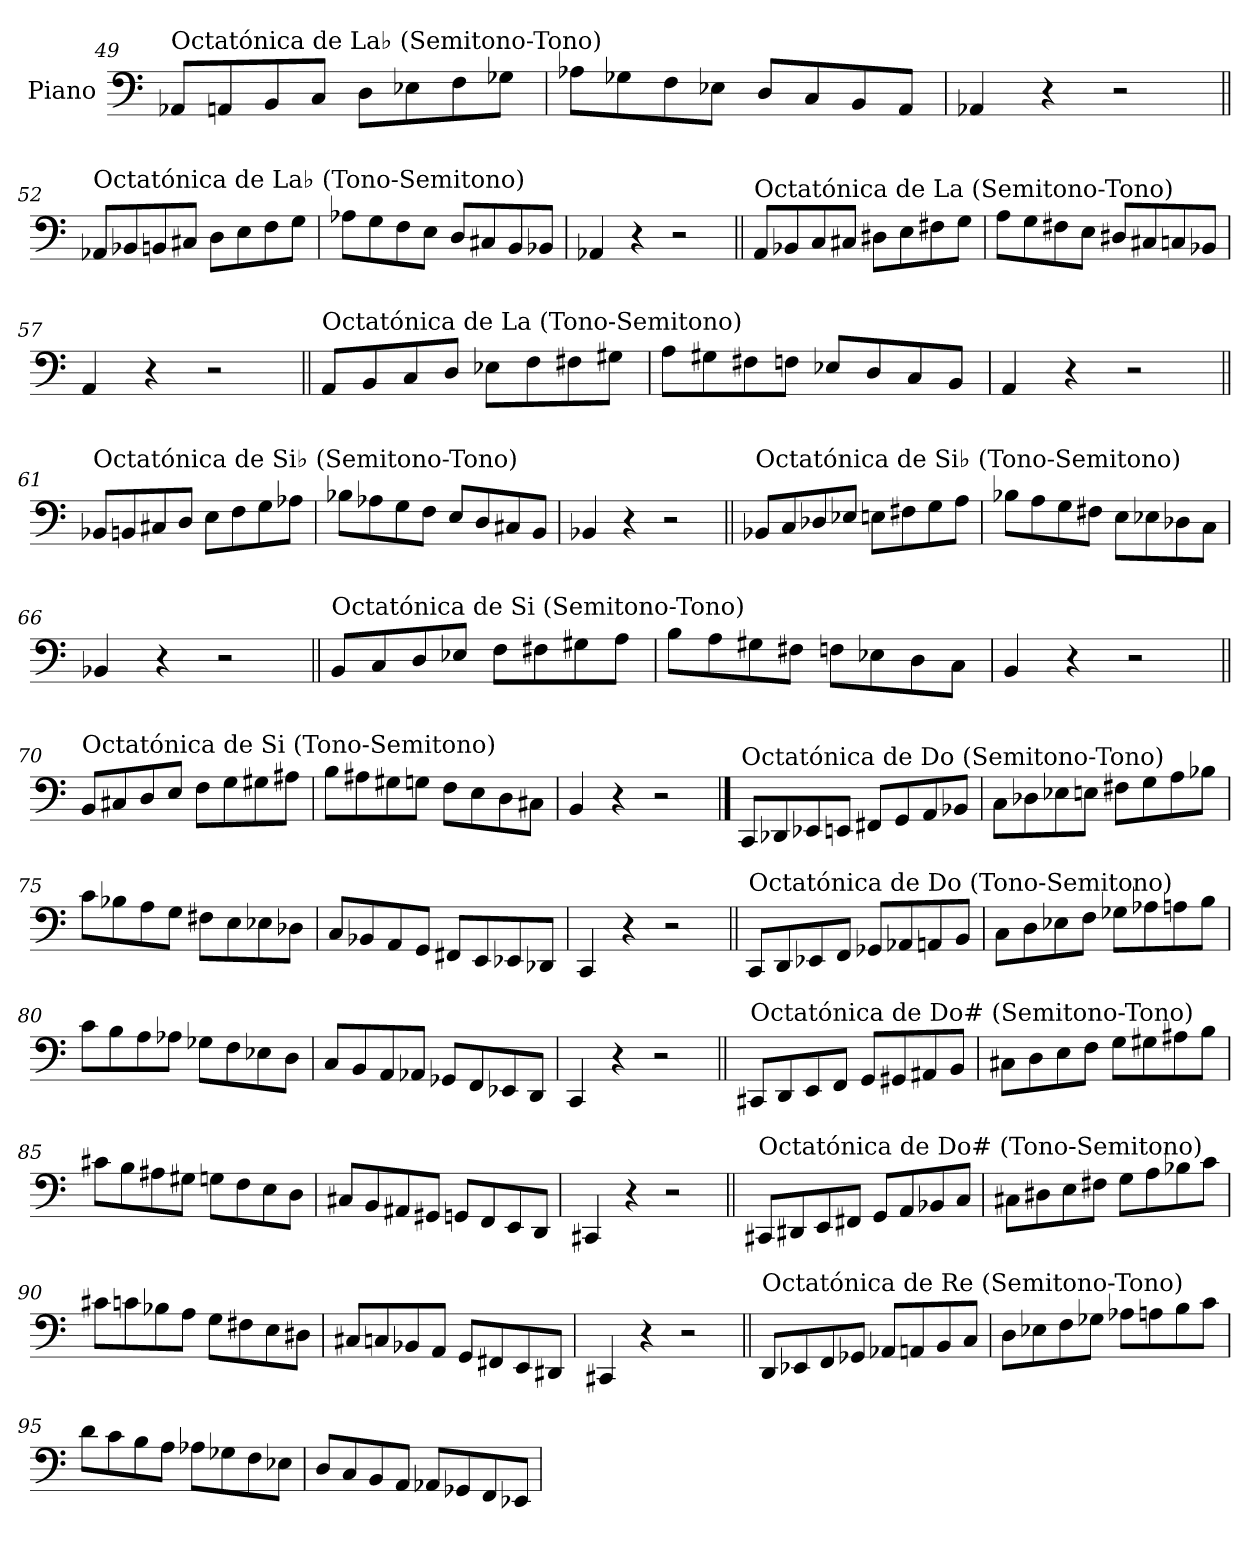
**kern
*part1
*staff1
*I"Piano
*I'Pno.
!!LO:LB:g=z
*clefF4
*k[]
=49
!LO:TX:a:t=Octatónica de La♭ (Semitono-Tono)
8AA-X/L
8AAn/
8BB/
8C/J
8D\L
8E-X\
8F\
8G-X\J
=50
8A-X\L
8G-X\
8F\
8E-X\J
8D/L
8C/
8BB/
8AA/J
=51
4AA-X/
4r
2r
=52||
!LO:TX:a:t=Octatónica de La♭ (Tono-Semitono)
8AA-X/L
8BB-X/
8BBn/
8C#X/J
8D\L
8E\
8F\
8G\J
=53
8A-X\L
8G\
8F\
8E\J
8D/L
8C#X/
8BB/
8BB-X/J
=54
4AA-X/
4r
2r
!!LO:LB:g=z
=55||
!LO:TX:a:t=Octatónica de La (Semitono-Tono)
8AA/L
8BB-X/
8C/
8C#X/J
8D#X\L
8E\
8F#X\
8G\J
=56
8A\L
8G\
8F#X\
8E\J
8D#X/L
8C#X/
8Cn/
8BB-X/J
=57
4AA/
4r
2r
=58||
!LO:TX:a:t=Octatónica de La (Tono-Semitono)
8AA/L
8BB/
8C/
8D/J
8E-X\L
8F\
8F#X\
8G#X\J
=59
8A\L
8G#X\
8F#X\
8Fn\J
8E-X/L
8D/
8C/
8BB/J
=60
4AA/
4r
2r
!!LO:LB:g=z
=61||
!LO:TX:a:t=Octatónica de Si♭ (Semitono-Tono)
8BB-X/L
8BBn/
8C#X/
8D/J
8E\L
8F\
8G\
8A-X\J
=62
8B-X\L
8A-X\
8G\
8F\J
8E/L
8D/
8C#X/
8BB/J
=63
4BB-X/
4r
2r
=64||
!LO:TX:a:t=Octatónica de Si♭ (Tono-Semitono)
8BB-X/L
8C/
8D-X/
8E-X/J
8En\L
8F#X\
8G\
8A\J
=65
8B-X\L
8A\
8G\
8F#X\J
8E\L
8E-X\
8D-X\
8C\J
=66
4BB-X/
4r
2r
!!LO:LB:g=z
=67||
!LO:TX:a:t=Octatónica de Si (Semitono-Tono)
8BB/L
8C/
8D/
8E-X/J
8F\L
8F#X\
8G#X\
8A\J
=68
8B\L
8A\
8G#X\
8F#X\J
8Fn\L
8E-X\
8D\
8C\J
=69
4BB/
4r
2r
=70||
!LO:TX:a:t=Octatónica de Si (Tono-Semitono)
8BB/L
8C#X/
8D/
8E/J
8F\L
8G\
8G#X\
8A#X\J
=71
8B\L
8A#X\
8G#X\
8Gn\J
8F\L
8E\
8D\
8C#X\J
=72
4BB/
4r
2r
!!LO:PB:g=z
==73
!LO:TX:a:t=Octatónica de Do (Semitono-Tono)
8CC/L
8DD-X/
8EE-X/
8EEn/J
8FF#X/L
8GG/
8AA/
8BB-X/J
=74
8C\L
8D-X\
8E-X\
8En\J
8F#X\L
8G\
8A\
8B-X\J
=75
8c\L
8B-X\
8A\
8G\J
8F#X\L
8E\
8E-X\
8D-X\J
=76
8C/L
8BB-X/
8AA/
8GG/J
8FF#X/L
8EE/
8EE-X/
8DD-X/J
=77
4CC/
4r
2r
!!LO:LB:g=z
=78||
!LO:TX:a:t=Octatónica de Do (Tono-Semitono)
8CC/L
8DD/
8EE-X/
8FF/J
8GG-X/L
8AA-X/
8AAn/
8BB/J
=79
8C\L
8D\
8E-X\
8F\J
8G-X\L
8A-X\
8An\
8B\J
=80
8c\L
8B\
8A\
8A-X\J
8G-X\L
8F\
8E-X\
8D\J
=81
8C/L
8BB/
8AA/
8AA-X/J
8GG-X/L
8FF/
8EE-X/
8DD/J
=82
4CC/
4r
2r
!!LO:LB:g=z
=83||
!LO:TX:a:t=Octatónica de Do# (Semitono-Tono)
8CC#X/L
8DD/
8EE/
8FF/J
8GG/L
8GG#X/
8AA#X/
8BB/J
=84
8C#X\L
8D\
8E\
8F\J
8G\L
8G#X\
8A#X\
8B\J
=85
8c#X\L
8B\
8A#X\
8G#X\J
8Gn\L
8F\
8E\
8D\J
=86
8C#X/L
8BB/
8AA#X/
8GG#X/J
8GGn/L
8FF/
8EE/
8DD/J
=87
4CC#X/
4r
2r
!!LO:LB:g=z
=88||
!LO:TX:a:t=Octatónica de Do# (Tono-Semitono)
8CC#X/L
8DD#X/
8EE/
8FF#X/J
8GG/L
8AA/
8BB-X/
8C/J
=89
8C#X\L
8D#X\
8E\
8F#X\J
8G\L
8A\
8B-X\
8c\J
=90
8c#X\L
8cn\
8B-X\
8A\J
8G\L
8F#X\
8E\
8D#X\J
=91
8C#X/L
8Cn/
8BB-X/
8AA/J
8GG/L
8FF#X/
8EE/
8DD#X/J
=92
4CC#X/
4r
2r
!!LO:LB:g=z
=93||
!LO:TX:a:t=Octatónica de Re (Semitono-Tono)
8DD/L
8EE-X/
8FF/
8GG-X/J
8AA-X/L
8AAn/
8BB/
8C/J
=94
8D\L
8E-X\
8F\
8G-X\J
8A-X\L
8An\
8B\
8c\J
=95
8d\L
8c\
8B\
8A\J
8A-X\L
8G-X\
8F\
8E-X\J
=96
8D/L
8C/
8BB/
8AA/J
8AA-X/L
8GG-X/
8FF/
8EE-X/J
=
*-
